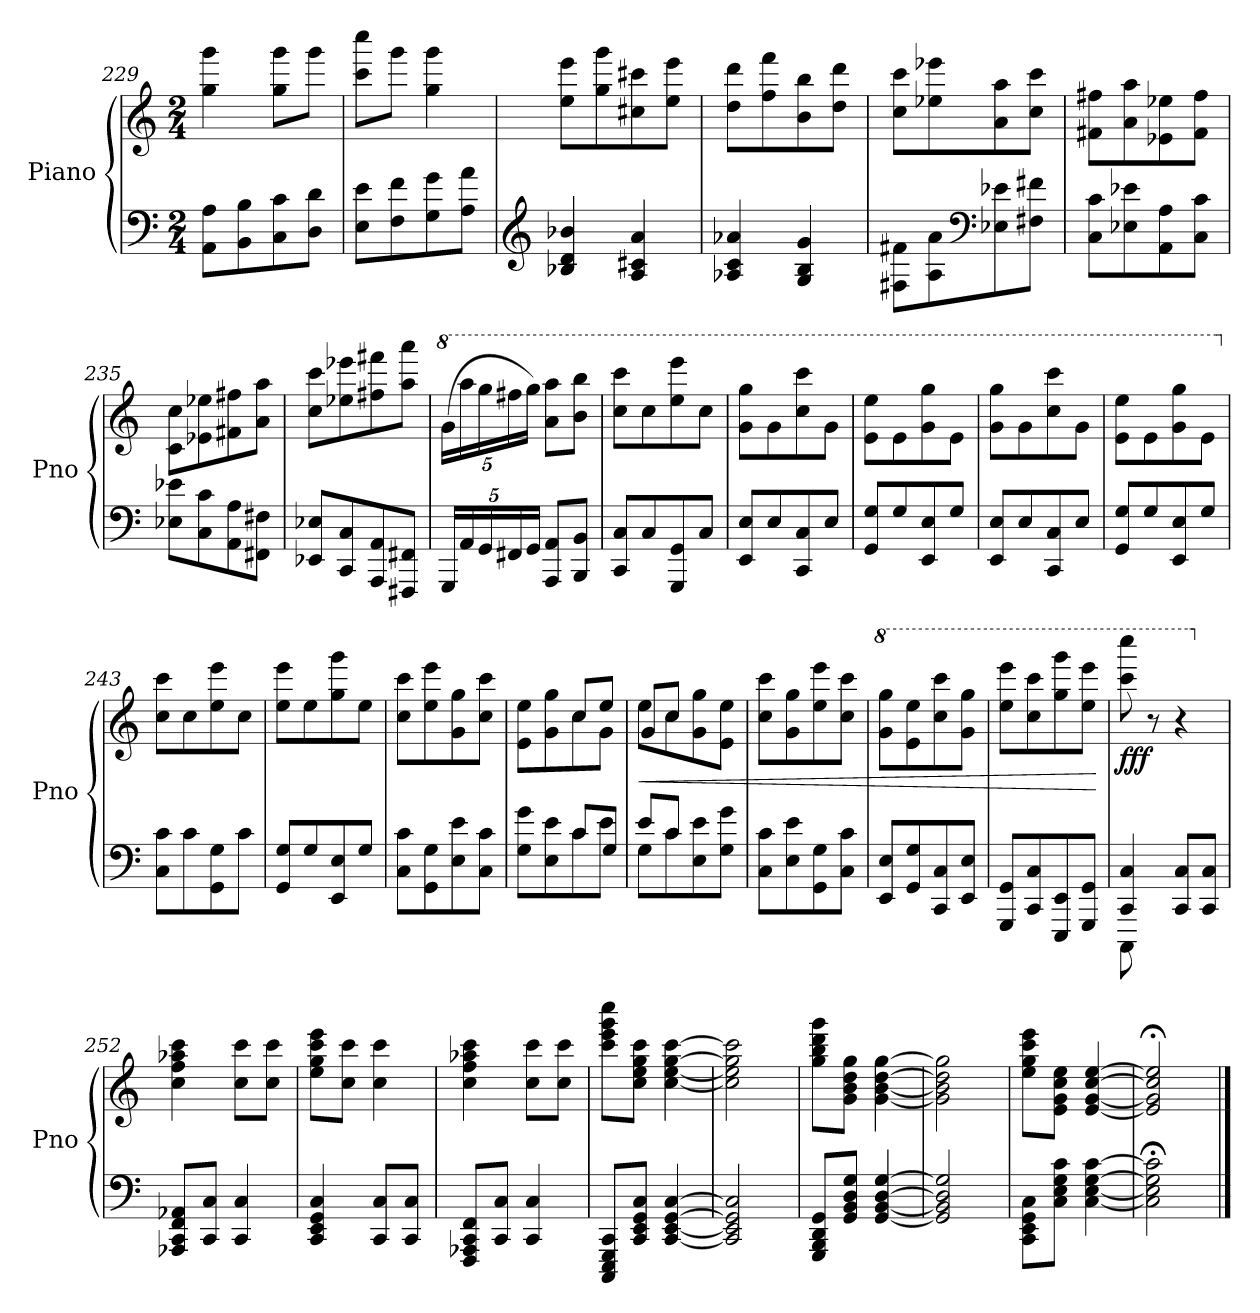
**kern	**kern	**dynam
*part1	*part1	*part1
*staff2	*staff1	*staff1/2
*I"Piano	*	*
*I'Pno	*	*
*clefF4	*clefG2	*
*k[]	*k[]	*
*M2/4	*M2/4	*
=229	=229	=229
8AA\ 8A\L	4gg\ 4ggg\	.
8BB\ 8B\	.	.
8C\ 8c\	8gg\ 8ggg\L	.
8D\ 8d\J	8ggg\J	.
=230	=230	=230
8E\ 8e\L	8ccc\ 8cccc\L	.
8F\ 8f\	8ggg\J	.
8G\ 8g\	4gg\ 4ggg\	.
8A\ 8a\J	.	.
=231	=231	=231
*clefG2	*	*
4B-X/ 4d/ 4b-X/	8ee\ 8eee\L	.
.	8gg\ 8ggg\	.
4A/ 4c#X/ 4a/	8cc#X\ 8ccc#X\	.
.	8ee\ 8eee\J	.
!!LO:PB:g=z
=232	=232	=232
4A-X/ 4c/ 4a-X/	8dd\ 8ddd\L	.
.	8ff\ 8fff\	.
4G/ 4B/ 4g/	8b\ 8bb\	.
.	8dd\ 8ddd\J	.
=233	=233	=233
8F#X\ 8f#X\L	8cc\ 8ccc\L	.
8A\ 8a\	8ee-X\ 8eee-X\	.
*clefF4	*	*
8E-X\ 8e-X\	8a\ 8aa\	.
8F#X\ 8f#X\J	8cc\ 8ccc\J	.
=234	=234	=234
8C\ 8c\L	8f#X\ 8ff#X\L	.
8E-X\ 8e-X\	8a\ 8aa\	.
8AA\ 8A\	8e-X\ 8ee-X\	.
8C\ 8c\J	8f#\ 8ff#\J	.
=235	=235	=235
8E-X\ 8e-X\L	8c\ 8cc\L	.
8C\ 8c\	8e-X\ 8ee-X\	.
8AA\ 8A\	8f#X\ 8ff#X\	.
8FF#X\ 8F#X\J	8a\ 8aa\J	.
=236	=236	=236
8EE-X/ 8E-X/L	8cc\ 8ccc\L	.
8CC/ 8C/	8ee-X\ 8eee-X\	.
8AAA/ 8AA/	8ff#X\ 8fff#X\	.
8FFF#X/ 8FF#X/J	8aa\ 8aaa\J	.
=237	=237	=237
*Xbrackettup	*	*
*	*8va	*
*	*Xbrackettup	*
20GGG/LL	(20gg\LL	.
20AA/	20aaa\	.
20GG/	20ggg\	.
20FF#X/	20fff#X\	.
20GG/JJ	20ggg\JJ)	.
8AAA/ 8AA/L	8aa\ 8aaa\L	.
8BBB/ 8BB/J	8bb\ 8bbb\J	.
=238	=238	=238
8CC/ 8C/L	8ccc\ 8cccc\L	.
8C/	8ccc\	.
8GGG/ 8GG/	8eee\ 8eeee\	.
8C/J	8ccc\J	.
!!LO:LB:g=z
=239	=239	=239
8EE/ 8E/L	8gg\ 8ggg\L	.
8E/	8gg\	.
8CC/ 8C/	8ccc\ 8cccc\	.
8E/J	8gg\J	.
=240	=240	=240
8GG/ 8G/L	8ee\ 8eee\L	.
8G/	8ee\	.
8EE/ 8E/	8gg\ 8ggg\	.
8G/J	8ee\J	.
=241	=241	=241
8EE/ 8E/L	8gg\ 8ggg\L	.
8E/	8gg\	.
8CC/ 8C/	8ccc\ 8cccc\	.
8E/J	8gg\J	.
=242	=242	=242
8GG/ 8G/L	8ee\ 8eee\L	.
8G/	8ee\	.
8EE/ 8E/	8gg\ 8ggg\	.
8G/J	8ee\J	.
=243	=243	=243
*	*X8va	*
8C\ 8c\L	8cc\ 8ccc\L	.
8c\	8cc\	.
8GG\ 8G\	8ee\ 8eee\	.
8c\J	8cc\J	.
=244	=244	=244
8GG/ 8G/L	8ee\ 8eee\L	.
8G/	8ee\	.
8EE/ 8E/	8gg\ 8ggg\	.
8G/J	8ee\J	.
=245	=245	=245
8C\ 8c\L	8cc\ 8ccc\L	.
8GG\ 8G\	8ee\ 8eee\	.
8E\ 8e\	8g\ 8gg\	.
8C\ 8c\J	8cc\ 8ccc\J	.
=246	=246	=246
*^	*^	*
8G\ 8g\L	4ryy	8e\ 8ee\L	4ryy	.
8E\ 8e\	.	8g\ 8gg\	.	.
8c\	8c/L	8cc\	8cc/L	.
8e\J	8G/J	8g\J	8ee/J	.
!!LO:LB:g=z	!!
=247	=247	=247	=247	=247
!	!	!	!	!LO:HP:b
8G\L	8e/L	8ee\L	8g/L	<
8c\	8c/J	8cc\	8cc/J	.
8E\ 8e\	4ryy	8g\ 8gg\	4ryy	.
8G\ 8g\J	.	8e\ 8ee\J	.	.
*v	*v	*	*	*
*	*v	*v	*
=248	=248	=248
8C\ 8c\L	8cc\ 8ccc\L	.
8E\ 8e\	8g\ 8gg\	.
8GG\ 8G\	8ee\ 8eee\	.
8C\ 8c\J	8cc\ 8ccc\J	.
=249	=249	=249
*	*8va	*
8EE/ 8E/L	8gg\ 8ggg\L	.
8GG/ 8G/	8ee\ 8eee\	.
8CC/ 8C/	8ccc\ 8cccc\	.
8EE/ 8E/J	8gg\ 8ggg\J	.
=250	=250	=250
8GGG/ 8GG/L	8eee\ 8eeee\L	.
8CC/ 8C/	8ccc\ 8cccc\	.
8EEE/ 8EE/	8ggg\ 8gggg\	.
8GGG/ 8GG/J	8eee\ 8eeee\J	.
.	.	[
=251	=251	=251
*^	*	*
!	!	!	!LO:DY:b
4CC/ 4C/	8CCC\	8cccc\ 8ccccc\	fff
.	4.ryy	8r	.
8CC/ 8C/L	.	4r	.
8CC/ 8C/J	.	.	.
*v	*v	*	*
=252	=252	=252
*	*X8va	*
8AAA-X/ 8CC/ 8FF/ 8AA-X/L	4cc\ 4ff\ 4aa-X\ 4ccc\	.
8CC/ 8C/J	.	.
4CC/ 4C/	8cc\ 8ccc\L	.
.	8cc\ 8ccc\J	.
=253	=253	=253
4CC/ 4EE/ 4GG/ 4C/	8ee\ 8gg\ 8ccc\ 8eee\L	.
.	8cc\ 8ccc\J	.
8CC/ 8C/L	4cc\ 4ccc\	.
8CC/ 8C/J	.	.
!!LO:LB:g=z
=254	=254	=254
8FFF/ 8AAA-X/ 8CC/ 8FF/L	4cc\ 4ff\ 4aa-X\ 4ccc\	.
8CC/ 8C/J	.	.
4CC/ 4C/	8cc\ 8ccc\L	.
.	8cc\ 8ccc\J	.
=255	=255	=255
8CCC/ 8EEE/ 8GGG/ 8CC/L	8ccc\ 8eee\ 8ggg\ 8cccc\L	.
8CC/ 8EE/ 8GG/ 8C/J	8cc\ 8ee\ 8gg\ 8ccc\J	.
[4CC/ [4EE/ [4GG/ [4C/	[4cc\ [4ee\ [4gg\ [4ccc\	.
=256	=256	=256
2CC/] 2EE/] 2GG/] 2C/]	2cc\] 2ee\] 2gg\] 2ccc\]	.
=257	=257	=257
*	*MM144	*
8GGG/ 8BBB/ 8DD/ 8GG/L	8gg\ 8bb\ 8ddd\ 8ggg\L	.
*	*MM134	*
8GG/ 8BB/ 8D/ 8G/J	8g\ 8b\ 8dd\ 8gg\J	.
[4GG/ [4BB/ [4D/ [4G/	[4g\ [4b\ [4dd\ [4gg\	.
=258	=258	=258
2GG/] 2BB/] 2D/] 2G/]	2g\] 2b\] 2dd\] 2gg\]	.
=259	=259	=259
*	*MM120	*
8CC\ 8EE\ 8GG\ 8C\L	8ee\ 8gg\ 8ccc\ 8eee\L	.
*	*MM100	*
8C\ 8E\ 8G\ 8c\J	8e\ 8g\ 8cc\ 8ee\J	.
[4C\ [4E\ [4G\ [4c\	[4e/ [4g/ [4cc/ [4ee/	.
=260	=260	=260
2C\];< 2E\];< 2G\];< 2c\];<	2e/];< 2g/];< 2cc/];< 2ee/];<	.
==	==	==
*-	*-	*-
